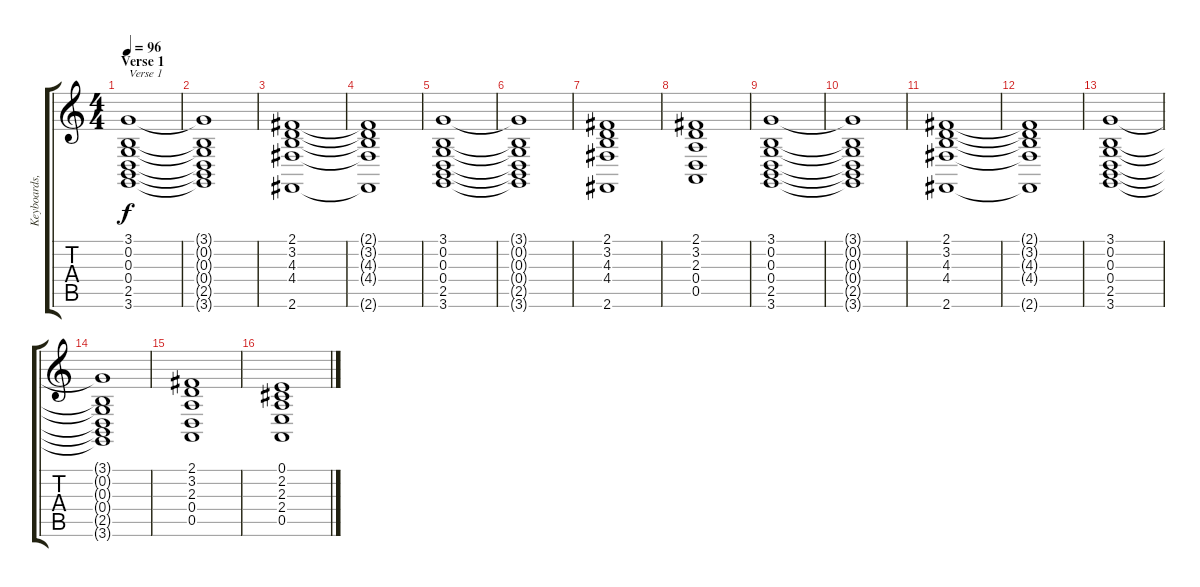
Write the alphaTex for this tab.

\track ("Keyboards, atmosphere" "Keyboards,") {instrument stringensemble2}
\staff {score tabs}
\tuning (E4 B3 G3 D3 A2 E2) {hide}
\ts (4 4)
\section ("" "Verse 1")
\tempo 96
\clef g2
\ks c
(3.1 0.2 0.3 0.4 2.5 3.6).1{txt "Verse 1" dy f} |
(3.1{t} 0.2{t} 0.3{t} 0.4{t} 2.5{t} 3.6{t}).1 |
(2.1 3.2 4.3 4.4 2.6).1 |
(2.1{t} 3.2{t} 4.3{t} 4.4{t} 2.6{t}).1 |
(3.1 0.2 0.3 0.4 2.5 3.6).1 |
(3.1{t} 0.2{t} 0.3{t} 0.4{t} 2.5{t} 3.6{t}).1 |
(2.1 3.2 4.3 4.4 2.6).1 |
(2.1 3.2 2.3 0.4 0.5).1 |
(3.1 0.2 0.3 0.4 2.5 3.6).1 |
(3.1{t} 0.2{t} 0.3{t} 0.4{t} 2.5{t} 3.6{t}).1 |
(2.1 3.2 4.3 4.4 2.6).1 |
(2.1{t} 3.2{t} 4.3{t} 4.4{t} 2.6{t}).1 |
(3.1 0.2 0.3 0.4 2.5 3.6).1 |
(3.1{t} 0.2{t} 0.3{t} 0.4{t} 2.5{t} 3.6{t}).1 |
(2.1 3.2 2.3 0.4 0.5).1 |
(0.1 2.2 2.3 2.4 0.5).1
